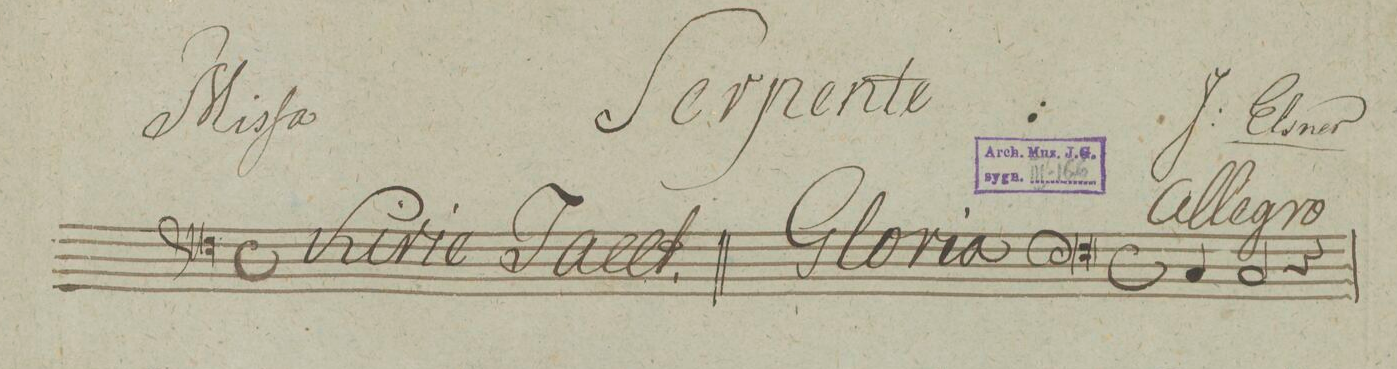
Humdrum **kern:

**kern	**dynam
*I"Serpente	*
*clefF4	*
*k[]	*
*met(c)	*
*M4/4	*
4C/	.
2C/	.
4r	.
=2	=2
*-	*-
